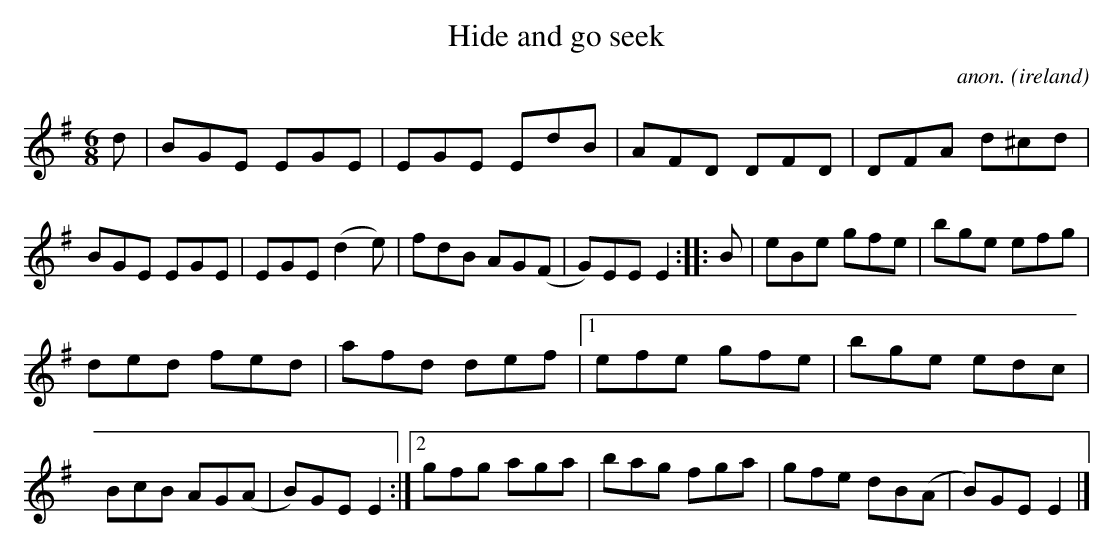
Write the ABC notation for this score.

X:1
T:Hide and go seek
O:ireland
C:anon.
M:6/8
L:1/8
K:Em
d|BGE EGE|EGE EdB|AFD DFD|DFA d^cd|BGE EGE|EGE (d2e)|fdB AG(F|G)EE E2::B|eBe gfe|bge efg|
ded fed|afd def|[1 efe gfe|bge edc|BcB AG(A|B)GE E2:|[2 gfg aga|bag fga|gfe dB(A|B)GE E2|]
